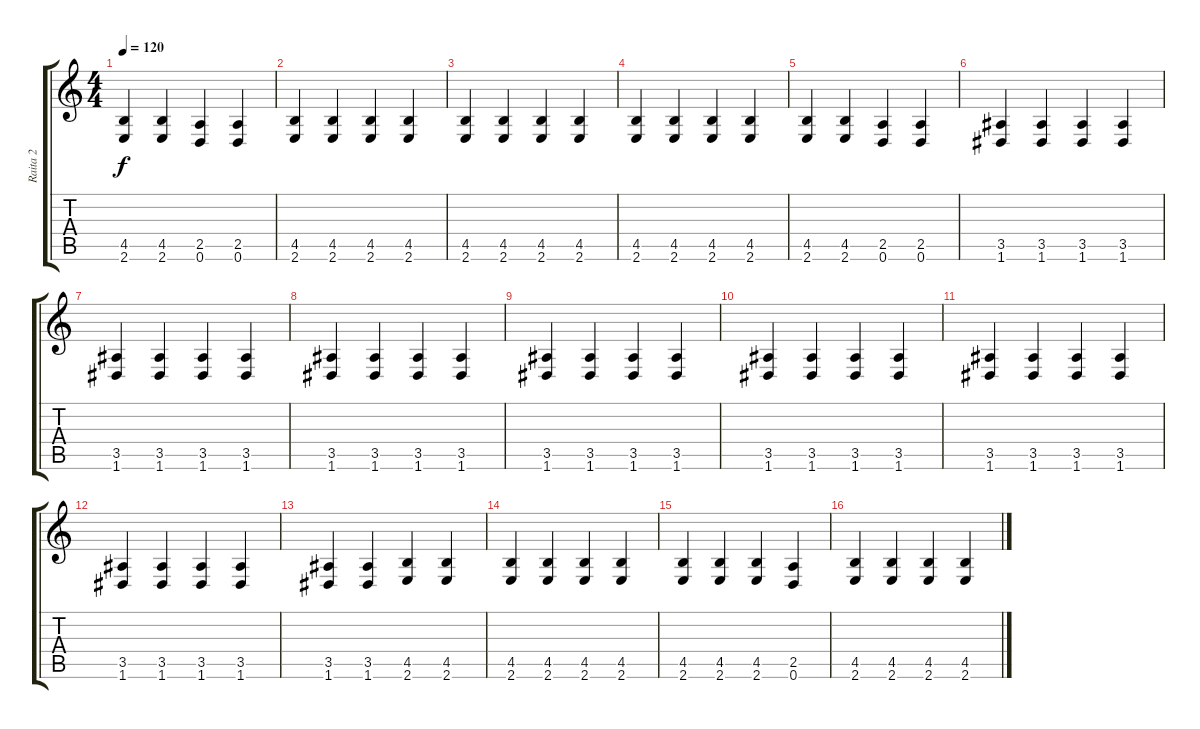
\track ("Raita 2" "Raita 2") {instrument overdrivenguitar}
\staff {score tabs}
\tuning (D4 A3 F3 C3 G2 D2) {hide}
\ts (4 4)
\tempo 120
\clef g2
\ks c
(4.5 2.6).4{dy f} (4.5 2.6).4 (2.5 0.6).4 (2.5 0.6).4 |
(4.5 2.6).4 (4.5 2.6).4 (4.5 2.6).4 (4.5 2.6).4 |
(4.5 2.6).4 (4.5 2.6).4 (4.5 2.6).4 (4.5 2.6).4 |
(4.5 2.6).4 (4.5 2.6).4 (4.5 2.6).4 (4.5 2.6).4 |
(4.5 2.6).4 (4.5 2.6).4 (2.5 0.6).4 (2.5 0.6).4 |
(3.5 1.6).4 (3.5 1.6).4 (3.5 1.6).4 (3.5 1.6).4 |
(3.5 1.6).4 (3.5 1.6).4 (3.5 1.6).4 (3.5 1.6).4 |
(3.5 1.6).4 (3.5 1.6).4 (3.5 1.6).4 (3.5 1.6).4 |
(3.5 1.6).4 (3.5 1.6).4 (3.5 1.6).4 (3.5 1.6).4 |
(3.5 1.6).4 (3.5 1.6).4 (3.5 1.6).4 (3.5 1.6).4 |
(3.5 1.6).4 (3.5 1.6).4 (3.5 1.6).4 (3.5 1.6).4 |
(3.5 1.6).4 (3.5 1.6).4 (3.5 1.6).4 (3.5 1.6).4 |
(3.5 1.6).4 (3.5 1.6).4 (4.5 2.6).4 (4.5 2.6).4 |
(4.5 2.6).4 (4.5 2.6).4 (4.5 2.6).4 (4.5 2.6).4 |
(4.5 2.6).4 (4.5 2.6).4 (4.5 2.6).4 (2.5 0.6).4 |
(4.5 2.6).4 (4.5 2.6).4 (4.5 2.6).4 (4.5 2.6).4
